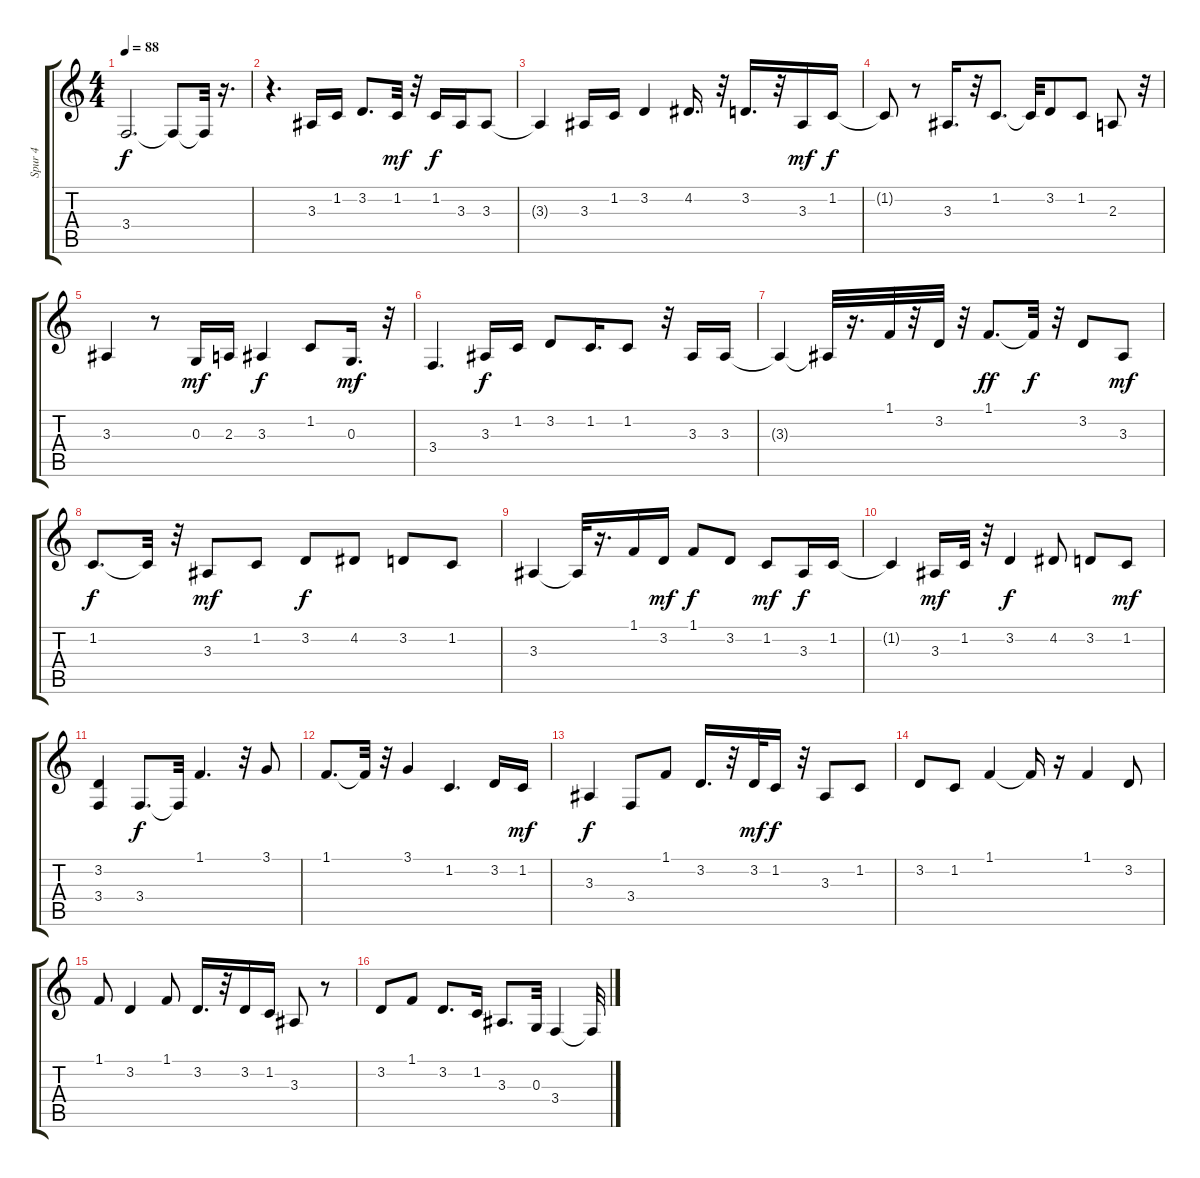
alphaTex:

\track ("Spur 4" "Spur 4") {instrument choiraahs}
\staff {score tabs}
\tuning (E4 B3 G3 D3 A2 E2) {hide}
\ts (4 4)
\tempo 88
\clef g2
\ks c
3.4{t}.2{d dy f} 3.4{t}.8 3.4{t}.32 r.16{d} |
r.4{d} 3.3.16 1.2.16 3.2.8{d} 1.2.32{dy mf} r.32 1.2.16{dy f} 3.3.16 3.3.8 |
3.3{t}.4 3.3.16 1.2.16 3.2.4 4.2.16{d} r.32 3.2.16{d} r.32 3.3.16{dy mf} 1.2.16{dy f} |
1.2{t}.8 r.8 3.3.16{d} r.32 1.2.8{d} 1.2{t}.32 3.2.8 1.2.8 2.3.8 r.32 |
3.3.4 r.8 0.3.16{dy mf} 2.3.16 3.3.4{dy f} 1.2.8 0.3.16{d dy mf} r.32 |
3.4.4{d} 3.3.16{dy f} 1.2.16 3.2.8 1.2.16{d} 1.2.8 r.32 3.3.16 3.3.16 |
3.3{t}.4 3.3{t}.32 r.16{d} 1.1.32 r.32 3.2.32 r.32 1.1.8{d dy ff} 1.1{t}.32{dy f} r.32 3.2.8 3.3.8{dy mf} |
1.2.8{d dy f} 1.2{t}.32 r.32 3.3.8{dy mf} 1.2.8 3.2.8{dy f} 4.2.8 3.2.8 1.2.8 |
3.3.4 3.3{t}.32 r.16{d} 1.1.16 3.2.16{dy mf} 1.1.8{dy f} 3.2.8 1.2.8{dy mf} 3.3.16{dy f} 1.2.16 |
1.2{t}.4 3.3.16{dy mf} 1.2.32 r.32 3.2.4{dy f} 4.2.8 3.2.8 1.2.8{dy mf} |
(3.2 3.4).4 3.4.8{d dy f} 3.4{t}.32 1.1.4{d} r.32 3.1.8 |
1.1.8{d} 1.1{t}.32 r.32 3.1.4 1.2.4{d} 3.2.16 1.2.16{dy mf} |
3.3.4{dy f} 3.4.8 1.1.8 3.2.16{d} r.32 3.2.32{dy mf} 1.2.16{dy f} r.32 3.3.8 1.2.8 |
3.2.8 1.2.8 1.1.4 1.1{t}.16 r.16 1.1.4 3.2.8 |
1.1.8 3.2.4 1.1.8 3.2.16{d} r.32 3.2.16 1.2.16 3.3.8 r.8 |
3.2.8 1.1.8 3.2.8{d} 1.2.16 3.3.8{d} 0.3.32 3.4.4 3.4{t}.32
